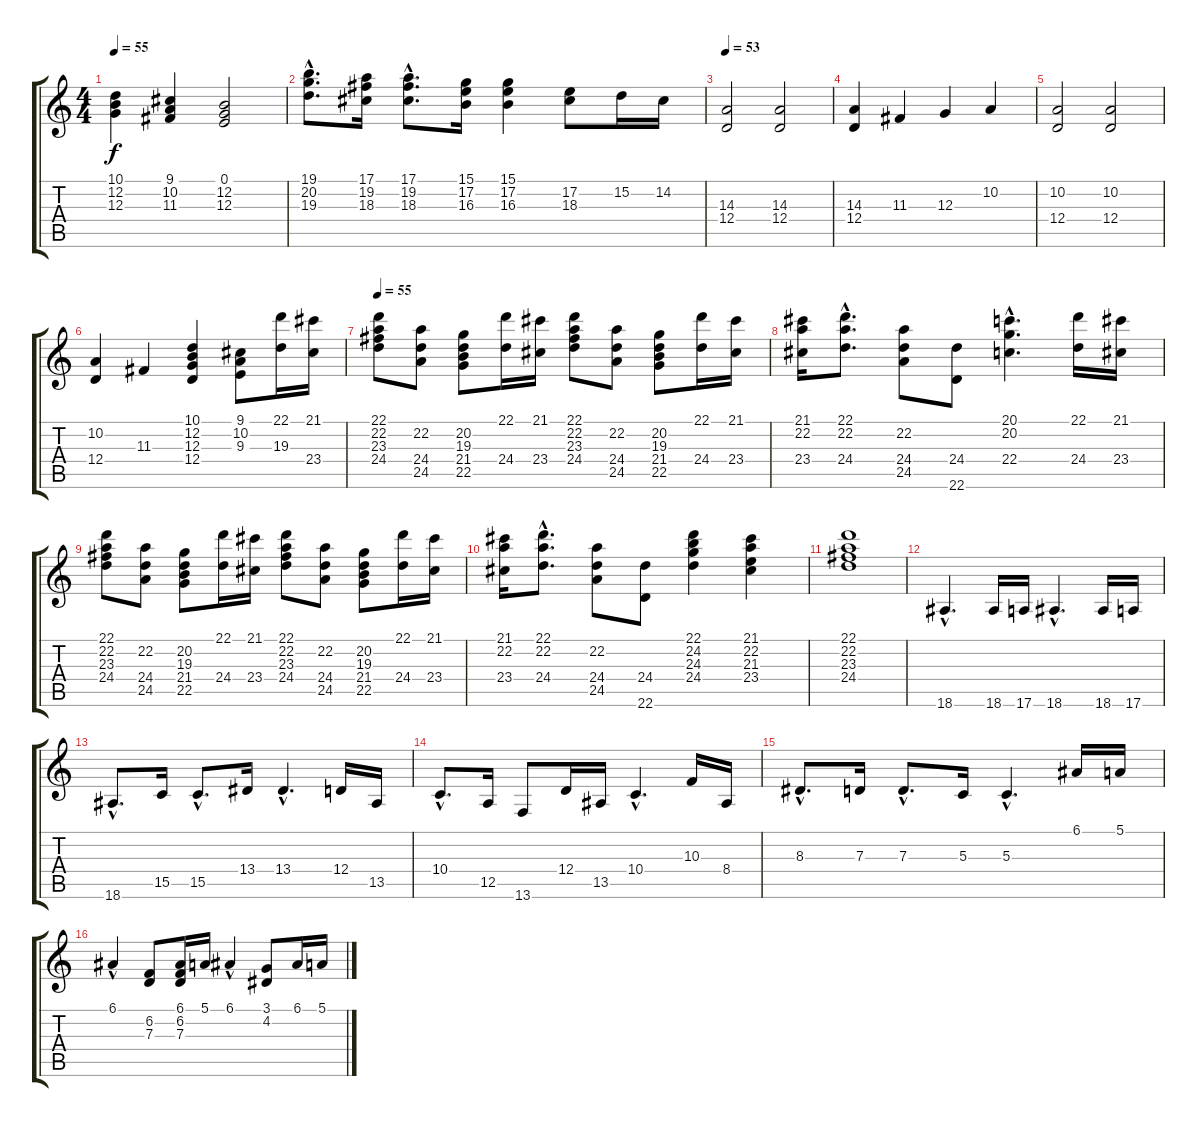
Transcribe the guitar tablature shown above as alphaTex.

\track "" {instrument stringensemble1}
\staff {score tabs}
\tuning (E4 B3 G3 D3 A2 E2) {hide}
\ts (4 4)
\tempo 55
\clef g2
\ks c
(10.1 12.2 12.3).4{dy f} (9.1 10.2 11.3).4 (0.1 12.2 12.3).2 |
(19.1{hac} 20.2{hac} 19.3{hac}).8{d} (17.1 19.2 18.3).16 (17.1{hac} 19.2{hac} 18.3{hac}).8{d} (15.1 17.2 16.3).16 (15.1 17.2 16.3).4 (17.2 18.3).8 15.2.16 14.2.16 |
\tempo 53
(14.3 12.4).2 (14.3 12.4).2 |
(14.3 12.4).4 11.3.4 12.3.4 10.2.4 |
(10.2 12.4).2 (10.2 12.4).2 |
(10.2 12.4).4 11.3.4 (10.1 12.2 12.3 12.4).4 (9.1 10.2 9.3).8{volume 13} (22.1 19.3).16{volume 14} (21.1 23.4).16 |
\tempo 55
(22.1 22.2 23.3 24.4).8 (22.2 24.4 24.5).8 (20.2 19.3 21.4 22.5).8 (22.1 24.4).16 (21.1 23.4).16 (22.1 22.2 23.3 24.4).8 (22.2 24.4 24.5).8 (20.2 19.3 21.4 22.5).8 (22.1 24.4).16 (21.1 23.4).16 |
(21.1 22.2 23.4).16 (22.1{hac} 22.2{hac} 24.4{hac}).8{d} (22.2 24.4 24.5).8 (24.4 22.6).8 (20.1{hac} 20.2{hac} 22.4{hac}).4{d} (22.1 24.4).16 (21.1 23.4).16 |
(22.1 22.2 23.3 24.4).8 (22.2 24.4 24.5).8 (20.2 19.3 21.4 22.5).8 (22.1 24.4).16 (21.1 23.4).16 (22.1 22.2 23.3 24.4).8 (22.2 24.4 24.5).8 (20.2 19.3 21.4 22.5).8 (22.1 24.4).16 (21.1 23.4).16 |
(21.1 22.2 23.4).16 (22.1{hac} 22.2{hac} 24.4{hac}).8{d} (22.2 24.4 24.5).8 (24.4 22.6).8 (22.1 24.2 24.3 24.4).4{volume 14} (21.1 22.2 21.3 23.4).4{volume 15} |
(22.1 22.2 23.3 24.4).1{volume 16} |
18.6{hac}.4{d volume 8} 18.6.16 17.6.16 18.6{hac}.4{d} 18.6.16 17.6.16 |
18.6{hac}.8{d} 15.5.16 15.5{hac}.8{d} 13.4.16 13.4{hac}.4{d} 12.4.16 13.5.16 |
10.4{hac}.8{d} 12.5.16 13.6.8 12.4.16 13.5.16 10.4{hac}.4{d} 10.3.16 8.4.16 |
8.3{hac}.8{d} 7.3.16 7.3{hac}.8{d} 5.3.16 5.3{hac}.4{d} 6.1.16{volume 9} 5.1.16 |
6.1{hac}.4 (6.2 7.3).8 (6.1 6.2 7.3).16 5.1.16 6.1{hac}.4 (3.1 4.2).8 6.1.16 5.1.16
